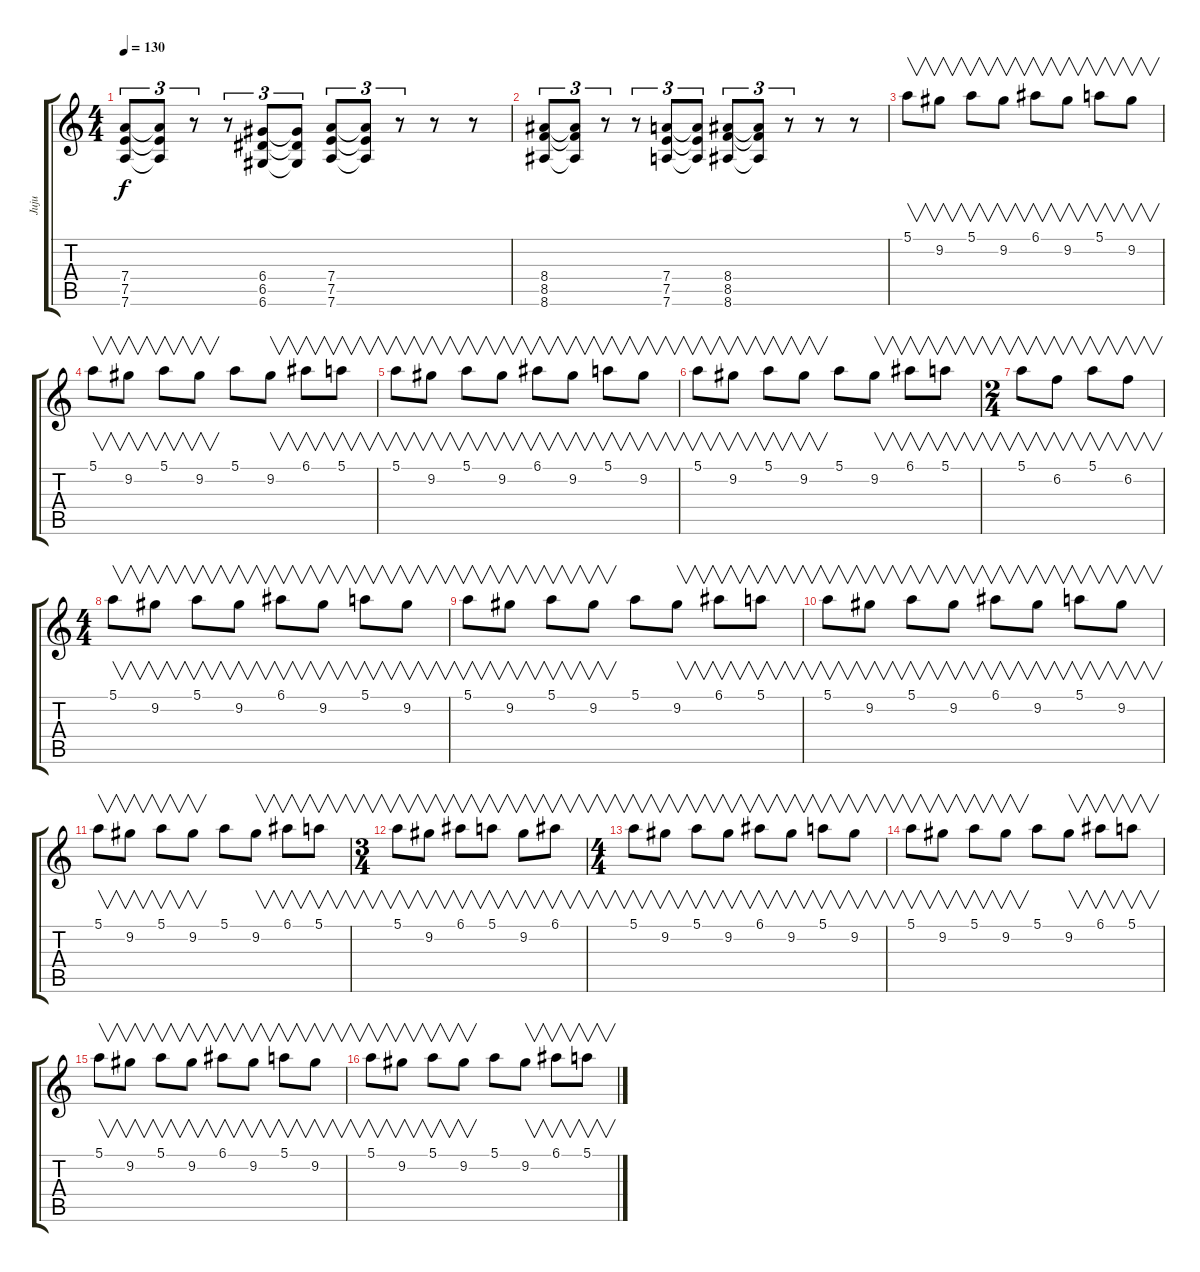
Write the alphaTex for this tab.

\track ("Juju" "Juju") {instrument distortionguitar}
\staff {score tabs}
\tuning (E4 B3 G3 D3 A2 D2) {hide}
\ts (4 4)
\tempo 130
\clef g2
\ks c
(7.4 7.5 7.6).8{tu (3 2) dy f} (7.4{t} 7.5{t} 7.6{t}).8{tu (3 2)} r.8{tu (3 2)} r.8{tu (3 2)} (6.4 6.5 6.6).8{tu (3 2)} (6.4{t} 6.5{t} 6.6{t}).8{tu (3 2)} (7.4 7.5 7.6).8{tu (3 2)} (7.4{t} 7.5{t} 7.6{t}).8{tu (3 2)} r.8{tu (3 2)} r.8 r.8 |
(8.4 8.5 8.6).8{tu (3 2)} (8.4{t} 8.5{t} 8.6{t}).8{tu (3 2)} r.8{tu (3 2)} r.8{tu (3 2)} (7.4 7.5 7.6).8{tu (3 2)} (7.4{t} 7.5{t} 7.6{t}).8{tu (3 2)} (8.4 8.5 8.6).8{tu (3 2)} (8.4{t} 8.5{t} 8.6{t}).8{tu (3 2)} r.8{tu (3 2)} r.8 r.8 |
5.1.8{v} 9.2.8{v} 5.1.8{v} 9.2.8{v} 6.1.8{v} 9.2.8{v} 5.1.8{v} 9.2.8{v} |
5.1.8{v} 9.2.8{v} 5.1.8{v} 9.2.8{v} 5.1.8 9.2.8{v} 6.1.8{v} 5.1.8{v} |
5.1.8{v} 9.2.8{v} 5.1.8{v} 9.2.8{v} 6.1.8{v} 9.2.8{v} 5.1.8{v} 9.2.8{v} |
5.1.8{v} 9.2.8{v} 5.1.8{v} 9.2.8{v} 5.1.8 9.2.8{v} 6.1.8{v} 5.1.8{v} |
\ts (2 4)
5.1.8{v} 6.2.8{v} 5.1.8{v} 6.2.8{v} |
\ts (4 4)
5.1.8{v} 9.2.8{v} 5.1.8{v} 9.2.8{v} 6.1.8{v} 9.2.8{v} 5.1.8{v} 9.2.8{v} |
5.1.8{v} 9.2.8{v} 5.1.8{v} 9.2.8{v} 5.1.8 9.2.8{v} 6.1.8{v} 5.1.8{v} |
5.1.8{v} 9.2.8{v} 5.1.8{v} 9.2.8{v} 6.1.8{v} 9.2.8{v} 5.1.8{v} 9.2.8{v} |
5.1.8{v} 9.2.8{v} 5.1.8{v} 9.2.8{v} 5.1.8 9.2.8{v} 6.1.8{v} 5.1.8{v} |
\ts (3 4)
5.1.8{v} 9.2.8{v} 6.1.8{v} 5.1.8{v} 9.2.8{v} 6.1.8{v} |
\ts (4 4)
5.1.8{v} 9.2.8{v} 5.1.8{v} 9.2.8{v} 6.1.8{v} 9.2.8{v} 5.1.8{v} 9.2.8{v} |
5.1.8{v} 9.2.8{v} 5.1.8{v} 9.2.8{v} 5.1.8 9.2.8{v} 6.1.8{v} 5.1.8{v} |
5.1.8{v} 9.2.8{v} 5.1.8{v} 9.2.8{v} 6.1.8{v} 9.2.8{v} 5.1.8{v} 9.2.8{v} |
5.1.8{v} 9.2.8{v} 5.1.8{v} 9.2.8{v} 5.1.8 9.2.8{v} 6.1.8{v} 5.1.8{v}
